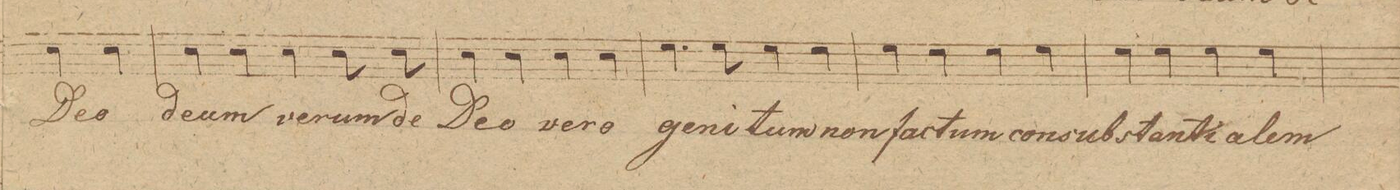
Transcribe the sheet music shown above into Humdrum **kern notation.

**kern	**text	**dynam
*I"Tenore 2do	*	*
*clefC4	*	*
*k[]	*	*
*met(c|)	*	*
*M2/2	*	*
4B\	De-	.
4B\	-o	.
=24	=24	=24
4B\	de-	.
4B\	-um	.
4B\	ve-	.
8B\	-rum	.
8B\	de	.
=25	=25	=25
4B\	De-	.
4B\	-o	.
4B\	ve-	.
4B\	-ro	.
=26	=26	=26
4.d\	ge-	.
8d\	-ni-	.
4d\	-tum	.
4d\	non	.
=27	=27	=27
4d\	fac-	.
4d\	-tum	.
4d\	con-	.
4d\	-sub-	.
=28	=28	=28
4d\	-stan-	.
4d\	-ti-	.
4d\	-a-	.
4d\	-lem	.
=29	=29	=29
*-	*-	*-
